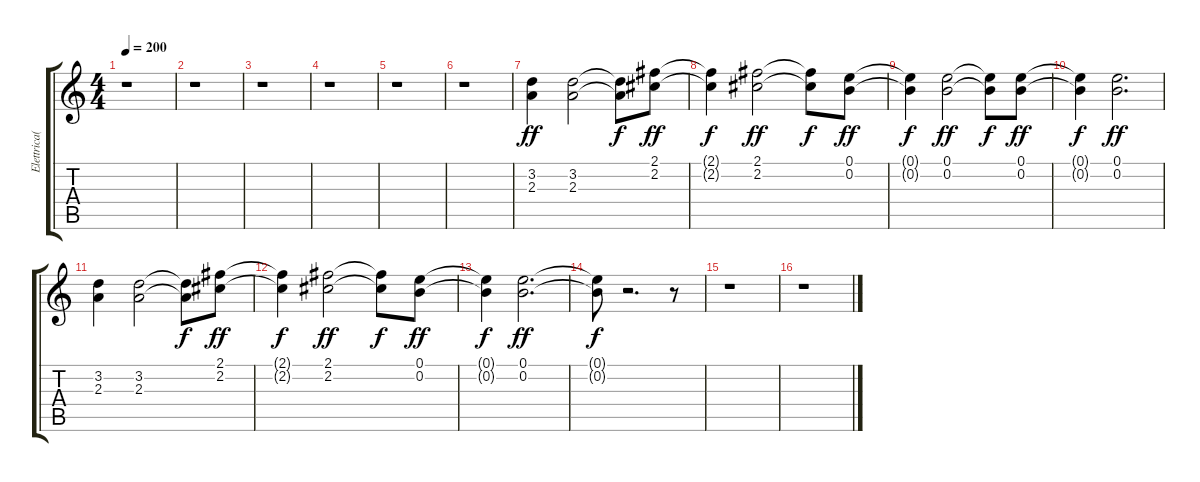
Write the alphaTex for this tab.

\track ("Elettrica(Ka)" "Elettrica(") {instrument distortionguitar}
\staff {score tabs}
\tuning (E4 B3 G3 D3 A2 E2) {hide}
\ts (4 4)
\tempo 200
\clef g2
\ks c
r.1{dy f} |
r.1 |
r.1 |
r.1 |
r.1 |
r.1 |
(3.2 2.3).4{dy ff} (3.2 2.3).2 (3.2{t} 2.3{t}).8{dy f} (2.1 2.2).8{dy ff} |
(2.1{t} 2.2{t}).4{dy f} (2.1 2.2).2{dy ff} (2.1{t} 2.2{t}).8{dy f} (0.1 0.2).8{dy ff} |
(0.1{t} 0.2{t}).4{dy f} (0.1 0.2).2{dy ff} (0.1{t} 0.2{t}).8{dy f} (0.1 0.2).8{dy ff} |
(0.1{t} 0.2{t}).4{dy f} (0.1 0.2).2{d dy ff} |
(3.2 2.3).4 (3.2 2.3).2 (3.2{t} 2.3{t}).8{dy f} (2.1 2.2).8{dy ff} |
(2.1{t} 2.2{t}).4{dy f} (2.1 2.2).2{dy ff} (2.1{t} 2.2{t}).8{dy f} (0.1 0.2).8{dy ff} |
(0.1{t} 0.2{t}).4{dy f} (0.1 0.2).2{d dy ff} |
(0.1{t} 0.2{t}).8{dy f} r.2{d} r.8 |
r.1 |
r.1
